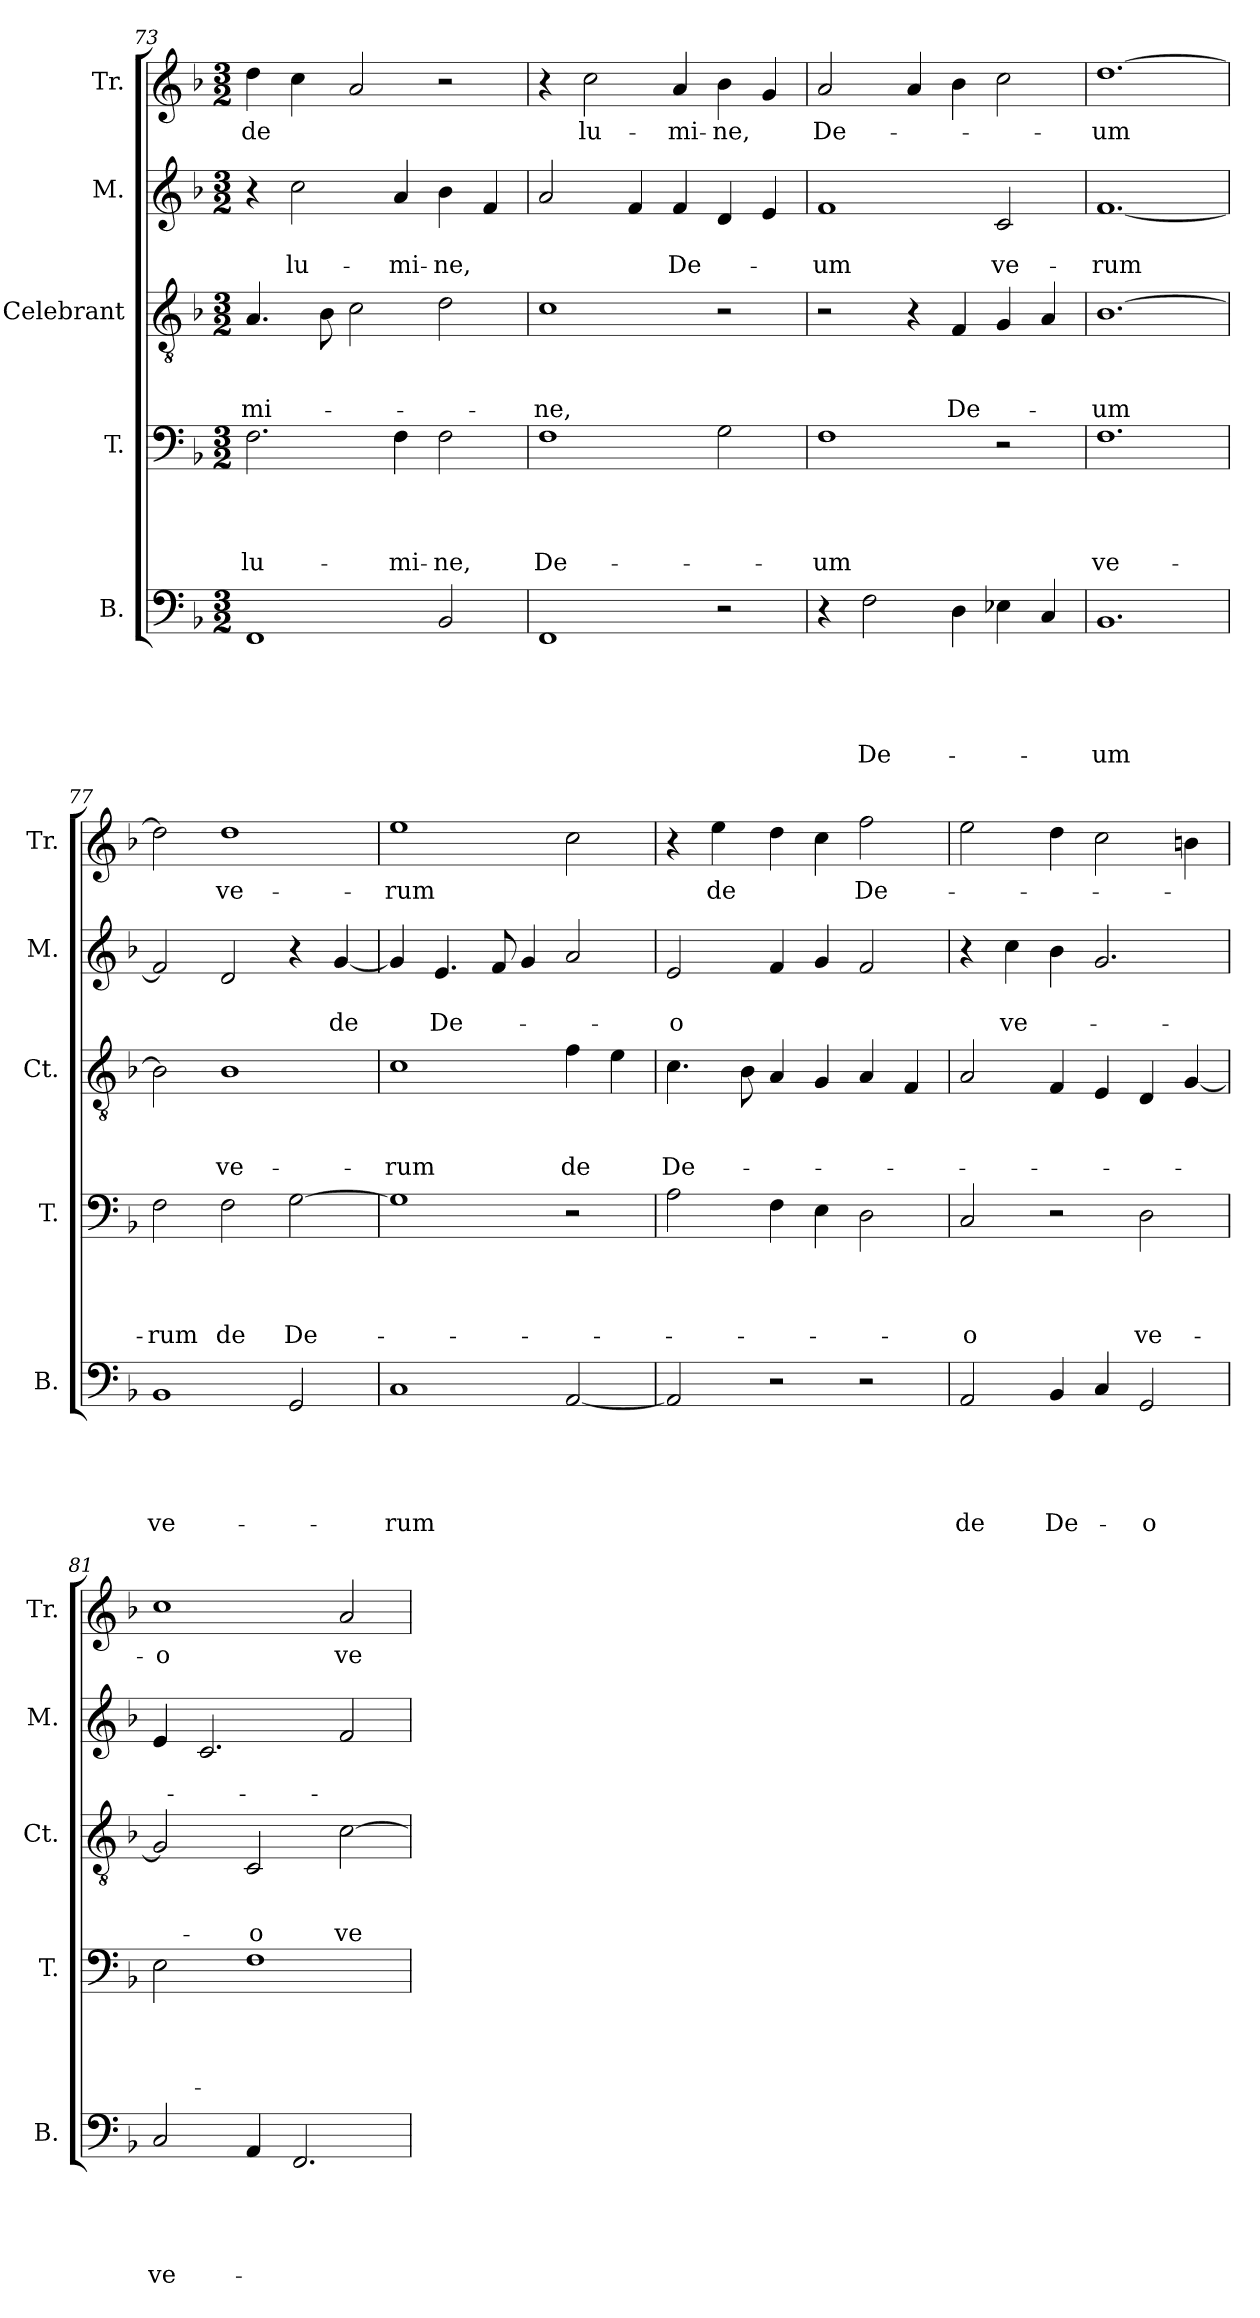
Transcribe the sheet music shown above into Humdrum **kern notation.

**kern	**text	**text	**text	**text	**text	**kern	**text	**text	**text	**text	**kern	**text	**text	**text	**kern	**text	**text	**kern	**text
*part5	*part5	*part5	*part5	*part5	*part5	*part4	*part4	*part4	*part4	*part4	*part3	*part3	*part3	*part3	*part2	*part2	*part2	*part1	*part1
*staff5	*staff5	*staff5	*staff5	*staff5	*staff5	*staff4	*staff4	*staff4	*staff4	*staff4	*staff3	*staff3	*staff3	*staff3	*staff2	*staff2	*staff2	*staff1	*staff1
*I"B.	*	*	*	*	*	*I"T.	*	*	*	*	*I"Celebrant	*	*	*	*I"M.	*	*	*I"Tr.	*
*I'B.	*	*	*	*	*	*I'T.	*	*	*	*	*I'Ct.	*	*	*	*I'M.	*	*	*I'Tr.	*
*clefF4	*	*	*	*	*	*clefF4	*	*	*	*	*clefGv2	*	*	*	*clefG2	*	*	*clefG2	*
*k[b-]	*	*	*	*	*	*k[b-]	*	*	*	*	*k[b-]	*	*	*	*k[b-]	*	*	*k[b-]	*
*F:	*	*	*	*	*	*F:	*	*	*	*	*F:	*	*	*	*F:	*	*	*F:	*
*M3/2	*	*	*	*	*	*M3/2	*	*	*	*	*M3/2	*	*	*	*M3/2	*	*	*M3/2	*
=73	=73	=73	=73	=73	=73	=73	=73	=73	=73	=73	=73	=73	=73	=73	=73	=73	=73	=73	=73
!	!	!	!	!	!	!	!	!	!	!LO:LY:b	!	!	!	!LO:LY:b	!	!	!	!	!LO:LY:b
1FF	.	.	.	.	.	2.F\	.	.	.	lu-	4.A/	.	.	-mi-	4r	.	.	4dd\	de
!	!	!	!	!	!	!	!	!	!	!	!	!	!	!	!	!	!LO:LY:b	!	!
.	.	.	.	.	.	.	.	.	.	.	.	.	.	.	2cc\	.	lu-	4cc\	.
.	.	.	.	.	.	.	.	.	.	.	8B-\	.	.	.	.	.	.	.	.
.	.	.	.	.	.	.	.	.	.	.	2c\	.	.	.	.	.	.	2a/	.
!	!	!	!	!	!	!	!	!	!	!LO:LY:b	!	!	!	!	!	!	!LO:LY:b	!	!
.	.	.	.	.	.	4F\	.	.	.	-mi-	.	.	.	.	4a/	.	-mi-	.	.
!	!	!	!	!	!	!	!	!	!	!LO:LY:b	!	!	!	!	!	!	!LO:LY:b	!	!
2BB-/	.	.	.	.	.	2F\	.	.	.	-ne,	2d\	.	.	.	4b-\	.	-ne,	2r	.
.	.	.	.	.	.	.	.	.	.	.	.	.	.	.	4f/	.	.	.	.
=74	=74	=74	=74	=74	=74	=74	=74	=74	=74	=74	=74	=74	=74	=74	=74	=74	=74	=74	=74
!	!	!	!	!	!	!	!	!	!	!LO:LY:b	!	!	!	!LO:LY:b	!	!	!	!	!
1FF	.	.	.	.	.	1F	.	.	.	De-	1c	.	.	-ne,	2a/	.	.	4r	.
!	!	!	!	!	!	!	!	!	!	!	!	!	!	!	!	!	!	!	!LO:LY:b
.	.	.	.	.	.	.	.	.	.	.	.	.	.	.	.	.	.	2cc\	lu-
.	.	.	.	.	.	.	.	.	.	.	.	.	.	.	4f/	.	.	.	.
!	!	!	!	!	!	!	!	!	!	!	!	!	!	!	!	!	!LO:LY:b	!	!LO:LY:b
.	.	.	.	.	.	.	.	.	.	.	.	.	.	.	4f/	.	De-	4a/	-mi-
!	!	!	!	!	!	!	!	!	!	!	!	!	!	!	!	!	!	!	!LO:LY:b
2r	.	.	.	.	.	2G\	.	.	.	.	2r	.	.	.	4d/	.	.	4b-\	-ne,
.	.	.	.	.	.	.	.	.	.	.	.	.	.	.	4e/	.	.	4g/	.
!!LO:LB:g=z
=75	=75	=75	=75	=75	=75	=75	=75	=75	=75	=75	=75	=75	=75	=75	=75	=75	=75	=75	=75
!	!	!	!	!	!	!	!	!	!	!LO:LY:b	!	!	!	!	!	!	!LO:LY:b	!	!LO:LY:b
4r	.	.	.	.	.	1F	.	.	.	-um	2r	.	.	.	1f	.	-um	2a/	De-
!	!	!	!	!	!LO:LY:b	!	!	!	!	!	!	!	!	!	!	!	!	!	!
2F\	.	.	.	.	De-	.	.	.	.	.	.	.	.	.	.	.	.	.	.
.	.	.	.	.	.	.	.	.	.	.	4r	.	.	.	.	.	.	4a/	.
!	!	!	!	!	!	!	!	!	!	!	!	!	!	!LO:LY:b	!	!	!	!	!
4D\	.	.	.	.	.	.	.	.	.	.	4F/	.	.	De-	.	.	.	4b-\	.
!	!	!	!	!	!	!	!	!	!	!	!	!	!	!	!	!	!LO:LY:b	!	!
4E-X\	.	.	.	.	.	2r	.	.	.	.	4G/	.	.	.	2c/	.	ve-	2cc\	.
4C/	.	.	.	.	.	.	.	.	.	.	4A/	.	.	.	.	.	.	.	.
=76	=76	=76	=76	=76	=76	=76	=76	=76	=76	=76	=76	=76	=76	=76	=76	=76	=76	=76	=76
!	!	!	!	!	!LO:LY:b	!	!	!	!	!LO:LY:b	!	!	!	!LO:LY:b	!	!	!LO:LY:b	!	!LO:LY:b
1.BB-	.	.	.	.	-um	1.F	.	.	.	ve-	[>1.B-	.	.	-um	[<1.f	.	-rum	[>1.dd	-um
=77	=77	=77	=77	=77	=77	=77	=77	=77	=77	=77	=77	=77	=77	=77	=77	=77	=77	=77	=77
!	!	!	!	!	!LO:LY:b	!	!	!	!	!LO:LY:b	!	!	!	!	!	!	!	!	!
1BB-	.	.	.	.	ve-	2F\	.	.	.	-rum	2B-\]	.	.	.	2f/]	.	.	2dd\]	.
!	!	!	!	!	!	!	!	!	!	!LO:LY:b	!	!	!	!LO:LY:b	!	!	!	!	!LO:LY:b
.	.	.	.	.	.	2F\	.	.	.	de	1B-	.	.	ve-	2d/	.	.	1dd	ve-
!	!	!	!	!	!	!	!	!	!	!LO:LY:b	!	!	!	!	!	!	!	!	!
2GG/	.	.	.	.	.	[>2G\	.	.	.	De-	.	.	.	.	4r	.	.	.	.
!	!	!	!	!	!	!	!	!	!	!	!	!	!	!	!	!	!LO:LY:b	!	!
.	.	.	.	.	.	.	.	.	.	.	.	.	.	.	[<4g/	.	de	.	.
=78	=78	=78	=78	=78	=78	=78	=78	=78	=78	=78	=78	=78	=78	=78	=78	=78	=78	=78	=78
!	!	!	!	!	!LO:LY:b	!	!	!	!	!	!	!	!	!LO:LY:b	!	!	!	!	!LO:LY:b
1C	.	.	.	.	-rum	1G]	.	.	.	.	1c	.	.	-rum	4g/]	.	.	1ee	-rum
!	!	!	!	!	!	!	!	!	!	!	!	!	!	!	!	!	!LO:LY:b	!	!
.	.	.	.	.	.	.	.	.	.	.	.	.	.	.	4.e/	.	De-	.	.
.	.	.	.	.	.	.	.	.	.	.	.	.	.	.	8f/	.	.	.	.
.	.	.	.	.	.	.	.	.	.	.	.	.	.	.	4g/	.	.	.	.
!	!	!	!	!	!	!	!	!	!	!	!	!	!	!LO:LY:b	!	!	!	!	!
[<2AA/	.	.	.	.	.	2r	.	.	.	.	4f\	.	.	de	2a/	.	.	2cc\	.
.	.	.	.	.	.	.	.	.	.	.	4e\	.	.	.	.	.	.	.	.
=79	=79	=79	=79	=79	=79	=79	=79	=79	=79	=79	=79	=79	=79	=79	=79	=79	=79	=79	=79
!	!	!	!	!	!	!	!	!	!	!	!	!	!	!LO:LY:b	!	!	!LO:LY:b	!	!
2AA/]	.	.	.	.	.	2A\	.	.	.	.	4.c\	.	.	De-	2e/	.	-o	4r	.
!	!	!	!	!	!	!	!	!	!	!	!	!	!	!	!	!	!	!	!LO:LY:b
.	.	.	.	.	.	.	.	.	.	.	.	.	.	.	.	.	.	4ee\	de
.	.	.	.	.	.	.	.	.	.	.	8B-\	.	.	.	.	.	.	.	.
2r	.	.	.	.	.	4F\	.	.	.	.	4A/	.	.	.	4f/	.	.	4dd\	.
.	.	.	.	.	.	4E\	.	.	.	.	4G/	.	.	.	4g/	.	.	4cc\	.
!	!	!	!	!	!	!	!	!	!	!	!	!	!	!	!	!	!	!	!LO:LY:b
2r	.	.	.	.	.	2D\	.	.	.	.	4A/	.	.	.	2f/	.	.	2ff\	De-
.	.	.	.	.	.	.	.	.	.	.	4F/	.	.	.	.	.	.	.	.
!!LO:PB:g=z
=80	=80	=80	=80	=80	=80	=80	=80	=80	=80	=80	=80	=80	=80	=80	=80	=80	=80	=80	=80
!	!	!	!	!	!LO:LY:b	!	!	!	!	!LO:LY:b:rj	!	!	!	!	!	!	!	!	!
2AA/	.	.	.	.	de	2C/	.	.	.	-o	2A/	.	.	.	4r	.	.	2ee\	.
!	!	!	!	!	!	!	!	!	!	!	!	!	!	!	!	!	!LO:LY:b	!	!
.	.	.	.	.	.	.	.	.	.	.	.	.	.	.	4cc\	.	ve-	.	.
!	!	!	!	!	!LO:LY:b	!	!	!	!	!	!	!	!	!	!	!	!	!	!
4BB-/	.	.	.	.	De-	2r	.	.	.	.	4F/	.	.	.	4b-\	.	.	4dd\	.
4C/	.	.	.	.	.	.	.	.	.	.	4E/	.	.	.	2.g/	.	.	2cc\	.
!	!	!	!	!	!LO:LY:b	!	!	!	!	!LO:LY:b	!	!	!	!	!	!	!	!	!
2GG/	.	.	.	.	-o	2D\	.	.	.	ve-	4D/	.	.	.	.	.	.	.	.
.	.	.	.	.	.	.	.	.	.	.	[<4G/	.	.	.	.	.	.	4b>\	.
=81	=81	=81	=81	=81	=81	=81	=81	=81	=81	=81	=81	=81	=81	=81	=81	=81	=81	=81	=81
!	!	!	!	!	!LO:LY:b	!	!	!	!	!	!	!	!	!	!	!	!	!	!LO:LY:b:rj
2C/	.	.	.	.	ve-	2E\	.	.	.	.	2G/]	.	.	.	4e/	.	.	1cc	-o
.	.	.	.	.	.	.	.	.	.	.	.	.	.	.	2.c/	.	.	.	.
!	!	!	!	!	!	!	!	!	!	!	!	!	!	!LO:LY:b	!	!	!	!	!
4AA/	.	.	.	.	.	1F	.	.	.	.	2C/	.	.	-o	.	.	.	.	.
2.FF/	.	.	.	.	.	.	.	.	.	.	.	.	.	.	.	.	.	.	.
!	!	!	!	!	!	!	!	!	!	!	!	!	!	!LO:LY:b	!	!	!	!	!LO:LY:b
.	.	.	.	.	.	.	.	.	.	.	[>2c\	.	.	ve-	2f/	.	.	2a/	ve-
=	=	=	=	=	=	=	=	=	=	=	=	=	=	=	=	=	=	=	=
*-	*-	*-	*-	*-	*-	*-	*-	*-	*-	*-	*-	*-	*-	*-	*-	*-	*-	*-	*-
